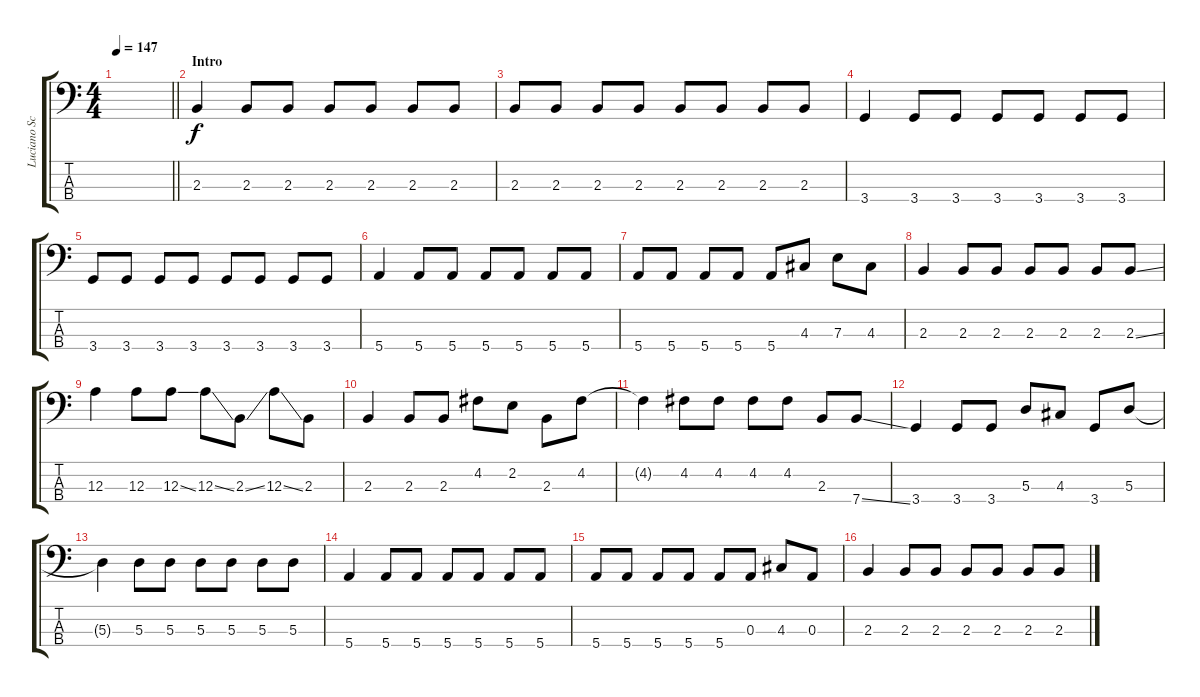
\track ("Luciano Scaglione" "Luciano Sc") {instrument electricbasspick}
\staff {score tabs}
\tuning (G2 D2 A1 E1) {hide}
\ts (4 4)
\tempo 147
\tempo 80
\tempo 147
\clef f4
\barLineRight lightlight
\ks c
|
\section ("" "Intro")
2.3.4 2.3.8 2.3.8 2.3.8 2.3.8 2.3.8 2.3.8 |
2.3.8 2.3.8 2.3.8 2.3.8 2.3.8 2.3.8 2.3.8 2.3.8 |
3.4.4 3.4.8 3.4.8 3.4.8 3.4.8 3.4.8 3.4.8 |
3.4.8 3.4.8 3.4.8 3.4.8 3.4.8 3.4.8 3.4.8 3.4.8 |
5.4.4 5.4.8 5.4.8 5.4.8 5.4.8 5.4.8 5.4.8 |
5.4.8 5.4.8 5.4.8 5.4.8 5.4.8 4.3.8 7.3.8 4.3.8 |
2.3.4 2.3.8 2.3.8 2.3.8 2.3.8 2.3.8 2.3{ss}.8 |
12.3.4 12.3.8 12.3{ss}.8 12.3{ss}.8 2.3{ss}.8 12.3{ss}.8 2.3.8 |
2.3.4 2.3.8 2.3.8 4.2.8 2.2.8 2.3.8 4.2.8 |
4.2{t}.4 4.2.8 4.2.8 4.2.8 4.2.8 2.3.8 7.4{ss}.8 |
3.4.4 3.4.8 3.4.8 5.3.8 4.3.8 3.4.8 5.3.8 |
5.3{t}.4 5.3.8 5.3.8 5.3.8 5.3.8 5.3.8 5.3.8 |
5.4.4 5.4.8 5.4.8 5.4.8 5.4.8 5.4.8 5.4.8 |
5.4.8 5.4.8 5.4.8 5.4.8 5.4.8 0.3.8 4.3.8 0.3.8 |
2.3.4 2.3.8 2.3.8 2.3.8 2.3.8 2.3.8 2.3.8
